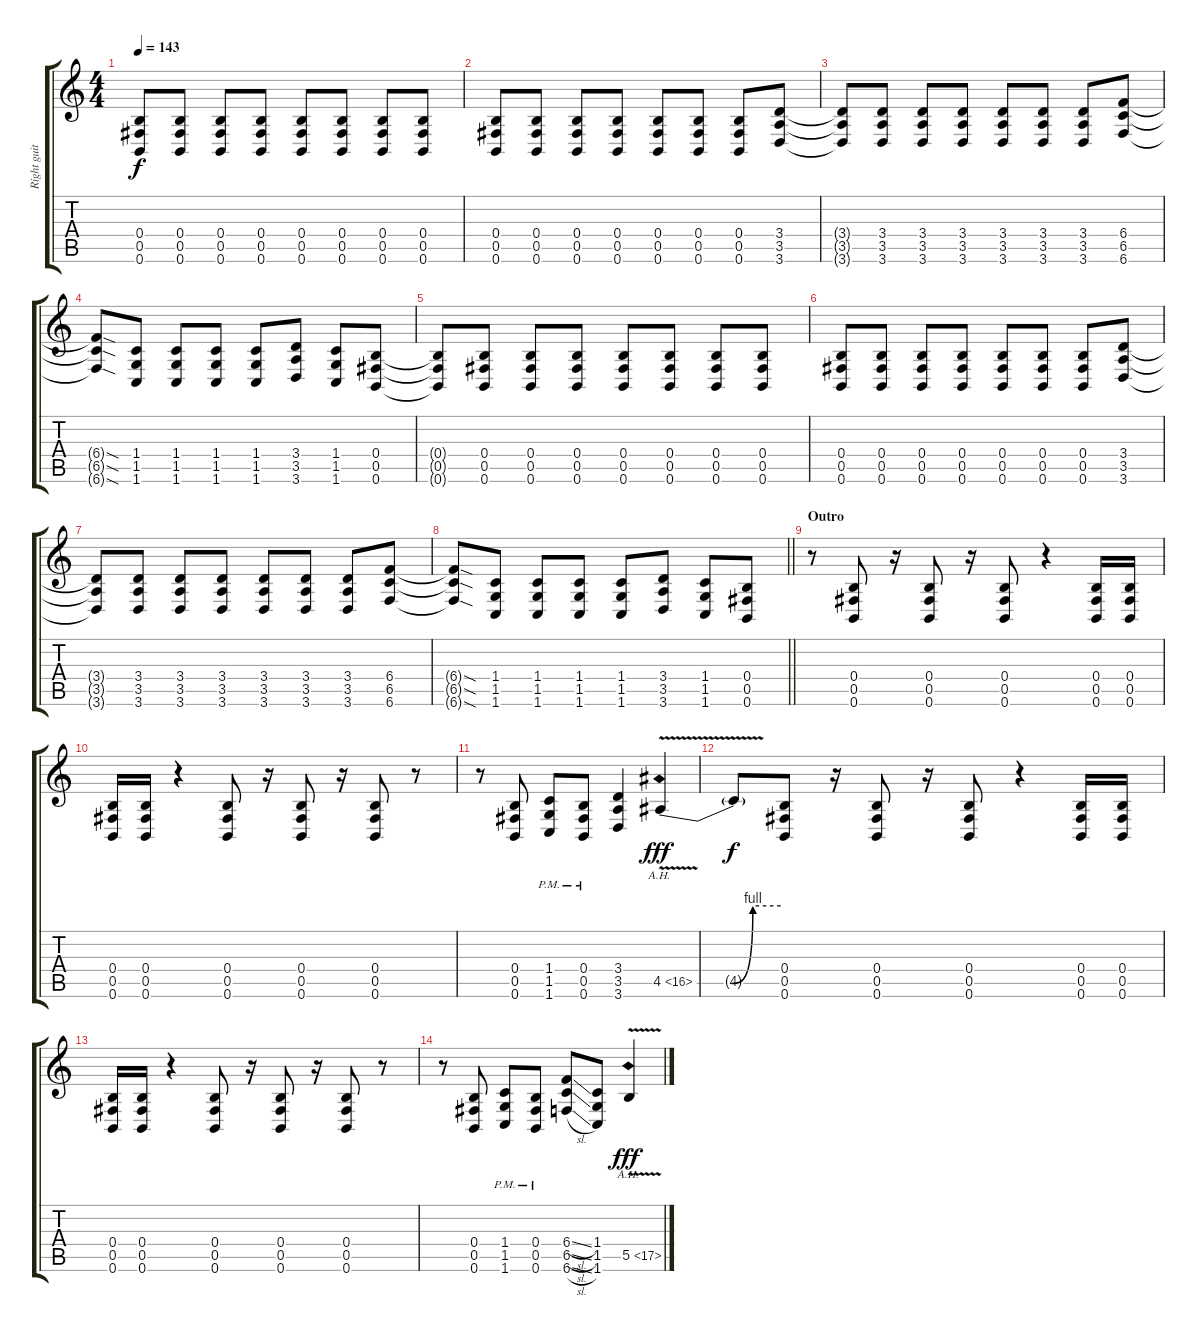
\track ("Right guitar" "Right guit") {instrument overdrivenguitar}
\staff {score tabs}
\tuning (Db4 Ab3 E3 B2 Gb2 B1) {hide}
\ts (4 4)
\tempo 143
\clef g2
\ks c
(0.4{t} 0.5{t} 0.6{t}).8{dy f} (0.4 0.5 0.6).8 (0.4 0.5 0.6).8 (0.4 0.5 0.6).8 (0.4 0.5 0.6).8 (0.4 0.5 0.6).8 (0.4 0.5 0.6).8 (0.4 0.5 0.6).8 |
(0.4 0.5 0.6).8 (0.4 0.5 0.6).8 (0.4 0.5 0.6).8 (0.4 0.5 0.6).8 (0.4 0.5 0.6).8 (0.4 0.5 0.6).8 (0.4 0.5 0.6).8 (3.4 3.5 3.6).8 |
(3.4{t} 3.5{t} 3.6{t}).8 (3.4 3.5 3.6).8 (3.4 3.5 3.6).8 (3.4 3.5 3.6).8 (3.4 3.5 3.6).8 (3.4 3.5 3.6).8 (3.4 3.5 3.6).8 (6.4 6.5 6.6).8 |
(6.4{sod t} 6.5{sod t} 6.6{sod t}).8 (1.4 1.5 1.6).8 (1.4 1.5 1.6).8 (1.4 1.5 1.6).8 (1.4 1.5 1.6).8 (3.4 3.5 3.6).8 (1.4 1.5 1.6).8 (0.4 0.5 0.6).8 |
(0.4{t} 0.5{t} 0.6{t}).8 (0.4 0.5 0.6).8 (0.4 0.5 0.6).8 (0.4 0.5 0.6).8 (0.4 0.5 0.6).8 (0.4 0.5 0.6).8 (0.4 0.5 0.6).8 (0.4 0.5 0.6).8 |
(0.4 0.5 0.6).8 (0.4 0.5 0.6).8 (0.4 0.5 0.6).8 (0.4 0.5 0.6).8 (0.4 0.5 0.6).8 (0.4 0.5 0.6).8 (0.4 0.5 0.6).8 (3.4 3.5 3.6).8 |
(3.4{t} 3.5{t} 3.6{t}).8 (3.4 3.5 3.6).8 (3.4 3.5 3.6).8 (3.4 3.5 3.6).8 (3.4 3.5 3.6).8 (3.4 3.5 3.6).8 (3.4 3.5 3.6).8 (6.4 6.5 6.6).8 |
\barLineRight lightlight
(6.4{sod t} 6.5{sod t} 6.6{sod t}).8 (1.4 1.5 1.6).8 (1.4 1.5 1.6).8 (1.4 1.5 1.6).8 (1.4 1.5 1.6).8 (3.4 3.5 3.6).8 (1.4 1.5 1.6).8 (0.4 0.5 0.6).8 |
\section ("" "Outro")
r.8 (0.4 0.5 0.6).8 r.16 (0.4 0.5 0.6).8 r.16 (0.4 0.5 0.6).8 r.4 (0.4 0.5 0.6).16 (0.4 0.5 0.6).16 |
(0.4 0.5 0.6).16 (0.4 0.5 0.6).16 r.4 (0.4 0.5 0.6).8 r.16 (0.4 0.5 0.6).8 r.16 (0.4 0.5 0.6).8 r.8 |
r.8 (0.4 0.5 0.6).8 (1.4{pm} 1.5{pm} 1.6{pm}).8 (0.4{pm} 0.5{pm} 0.6{pm}).8 (3.4 3.5 3.6).4 4.5{be (custom 0 0 25 0 40 4 60 4) ah 12 v}.4{dy fff} |
4.5{t}.8{dy f} (0.4 0.5 0.6).8 r.16 (0.4 0.5 0.6).8 r.16 (0.4 0.5 0.6).8 r.4 (0.4 0.5 0.6).16 (0.4 0.5 0.6).16 |
(0.4 0.5 0.6).16 (0.4 0.5 0.6).16 r.4 (0.4 0.5 0.6).8 r.16 (0.4 0.5 0.6).8 r.16 (0.4 0.5 0.6).8 r.8 |
r.8 (0.4 0.5 0.6).8 (1.4{pm} 1.5{pm} 1.6{pm}).8 (0.4{pm} 0.5{pm} 0.6{pm}).8 (6.4{sl} 6.5{sl} 6.6{sl}).8 (1.4 1.5 1.6).8 5.5{ah 12 v}.4{dy fff}
